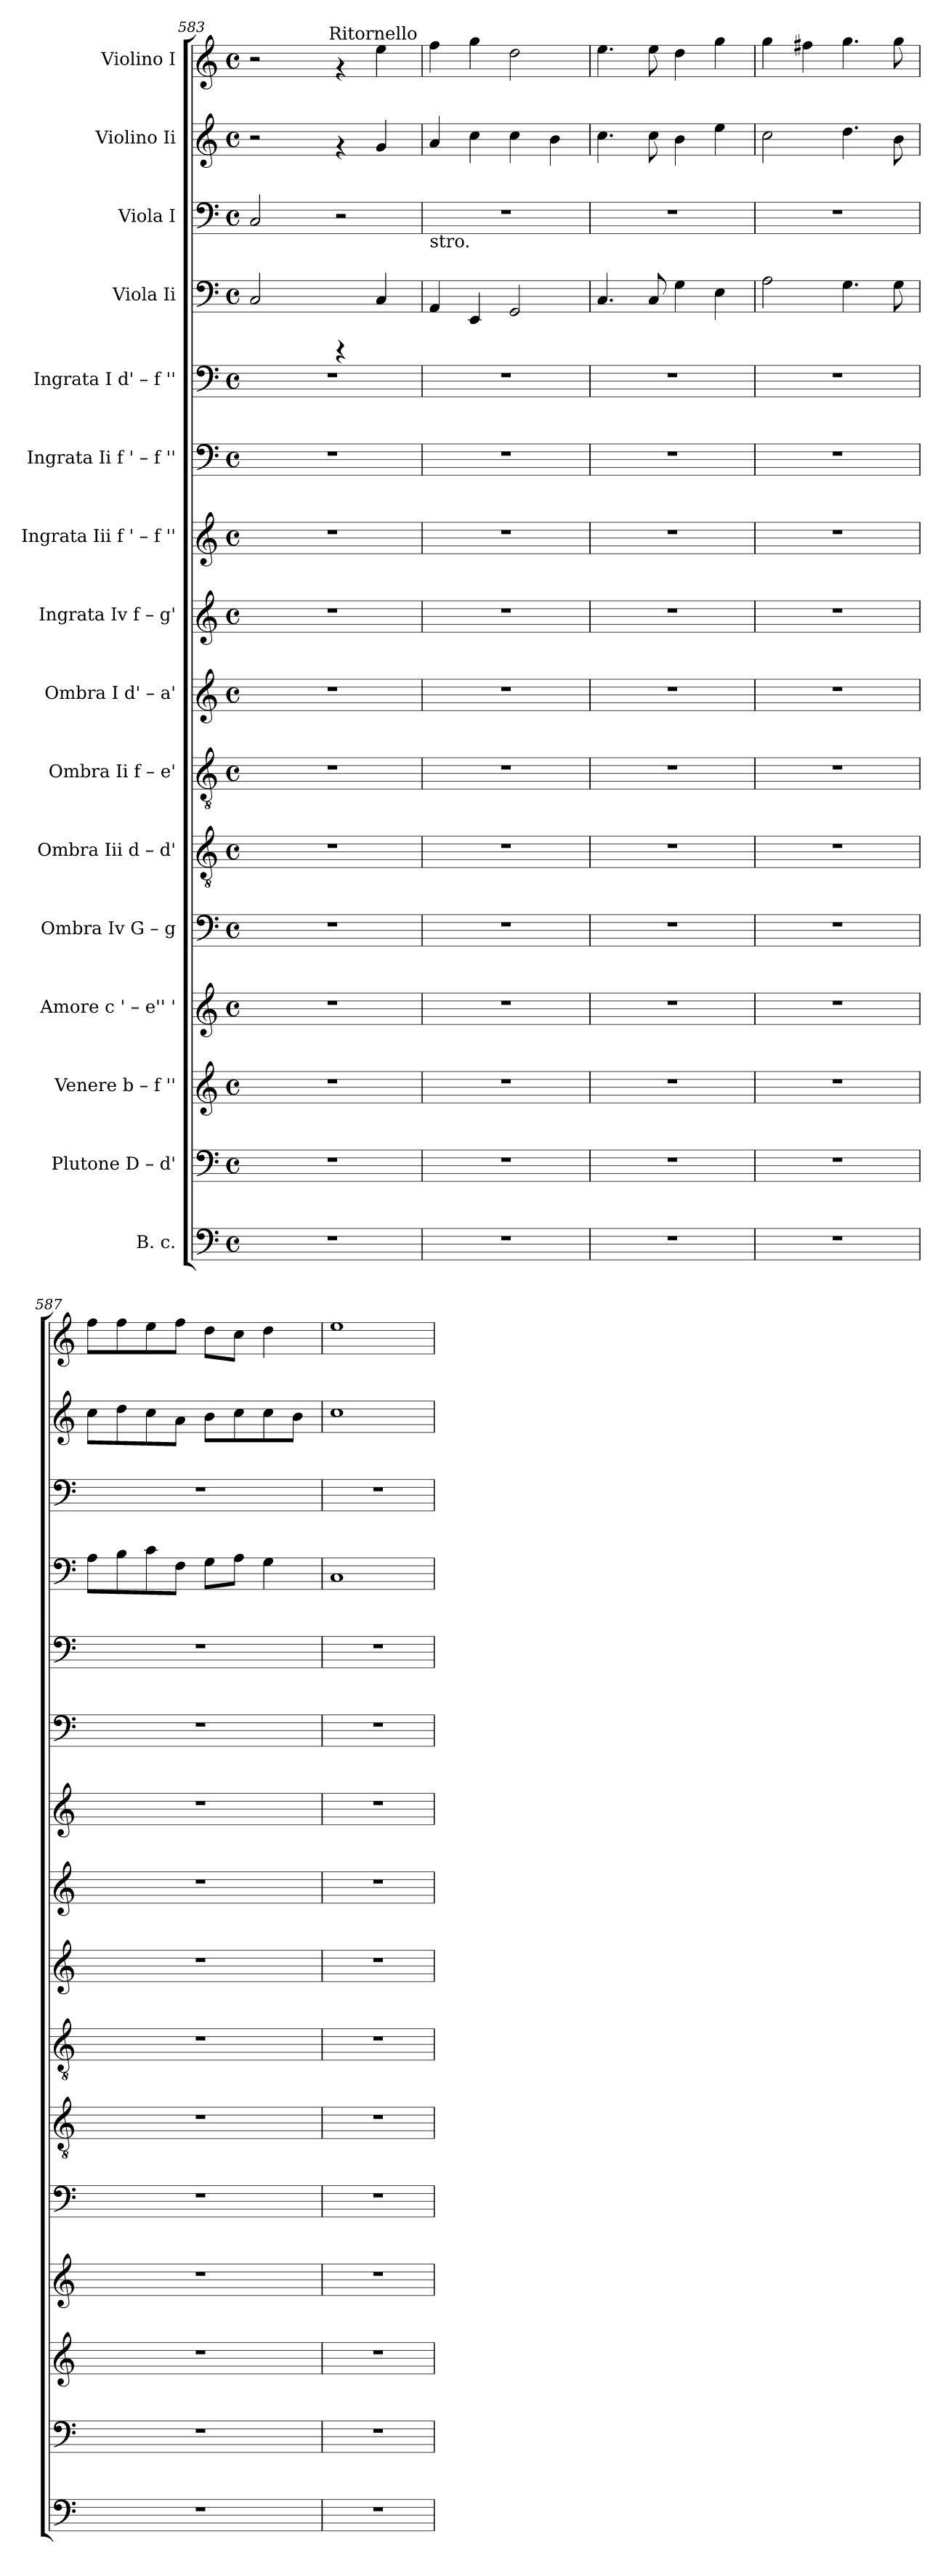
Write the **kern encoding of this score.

**kern	**kern	**kern	**kern	**kern	**kern	**kern	**kern	**kern	**kern	**kern	**kern	**kern	**kern	**kern	**kern	**text
*part16	*part15	*part14	*part13	*part12	*part11	*part10	*part9	*part8	*part7	*part6	*part5	*part4	*part3	*part2	*part1	*part1
*staff16	*staff15	*staff14	*staff13	*staff12	*staff11	*staff10	*staff9	*staff8	*staff7	*staff6	*staff5	*staff4	*staff3	*staff2	*staff1	*staff1
*I"B. c.	*I"Plutone  D – d'	*I"Venere  b – f ''	*I"Amore  c ' – e''  '	*I"Ombra Iv  G – g	*I"Ombra Iii  d – d'	*I"Ombra Ii  f – e'	*I"Ombra I  d' – a'	*I"Ingrata Iv  f – g'	*I"Ingrata Iii  f ' – f ''	*I"Ingrata Ii  f ' – f ''	*I"Ingrata I  d' – f ''	*I"Viola Ii	*I"Viola I	*I"Violino Ii	*I"Violino I	*
!!LO:LB:g=z
*clefF4	*clefF4	*clefG2	*clefG2	*clefF4	*clefGv2	*clefGv2	*clefG2	*clefG2	*clefG2	*clefF4	*clefF4	*clefF4	*clefF4	*clefG2	*clefG2	*
*k[]	*k[]	*k[]	*k[]	*k[]	*k[]	*k[]	*k[]	*k[]	*k[]	*k[]	*k[]	*k[]	*k[]	*k[]	*k[]	*
*C:	*C:	*C:	*C:	*C:	*C:	*C:	*C:	*C:	*C:	*C:	*C:	*C:	*C:	*C:	*C:	*
*M4/4	*M4/4	*M4/4	*M4/4	*M4/4	*M4/4	*M4/4	*M4/4	*M4/4	*M4/4	*M4/4	*M4/4	*M4/4	*M4/4	*M4/4	*M4/4	*
*met(c)	*met(c)	*met(c)	*met(c)	*met(c)	*met(c)	*met(c)	*met(c)	*met(c)	*met(c)	*met(c)	*met(c)	*met(c)	*met(c)	*met(c)	*met(c)	*
=583	=583	=583	=583	=583	=583	=583	=583	=583	=583	=583	=583	=583	=583	=583	=583	=583
*	*	*	*	*	*	*	*	*	*	*	*	*	*	*	*^	*
1r	1r	1r	1r	1r	1r	1r	1r	1r	1r	1r	1r	2C/	2C/	2r	2r	4ryy	.
.	.	.	.	.	.	.	.	.	.	.	.	.	.	.	.	8...ryy	.
!	!	!	!	!	!	!	!	!	!	!	!	!	!	!	!	!LO:TX:a:t=Ritornello	!
.	.	.	.	.	.	.	.	.	.	.	.	.	.	.	.	2ryy	.
.	.	.	.	.	.	.	.	.	.	.	.	4rCCC	2r	4rf	4rf	.	.
!	!	!	!	!	!	!	!	!	!	!	!	!	!	!	!	!	!LO:LY:b:cj
.	.	.	.	.	.	.	.	.	.	.	.	4C/	.	4g/	4ee\	.	.
.	.	.	.	.	.	.	.	.	.	.	.	.	.	.	.	64ryy	.
=584	=584	=584	=584	=584	=584	=584	=584	=584	=584	=584	=584	=584	=584	=584	=584	=584	=584
!	!	!	!	!	!	!	!	!	!	!	!	!	!LO:TX:b:t=stro.	!	!	!	!
!	!	!	!	!	!	!	!	!	!	!	!	!	!	!	!	!	!LO:LY:b:cj
*	*	*	*	*	*	*	*	*	*	*	*	*	*	*	*v	*v	*
1r	1r	1r	1r	1r	1r	1r	1r	1r	1r	1r	1r	4AA/	1r	4a/	4ff\	.
!	!	!	!	!	!	!	!	!	!	!	!	!	!	!	!	!LO:LY:b:cj
.	.	.	.	.	.	.	.	.	.	.	.	4EE/	.	4cc\	4gg\	.
!	!	!	!	!	!	!	!	!	!	!	!	!	!	!	!	!LO:LY:b:cj
.	.	.	.	.	.	.	.	.	.	.	.	2GG/	.	4cc\	2dd\	.
.	.	.	.	.	.	.	.	.	.	.	.	.	.	4b\	.	.
=585	=585	=585	=585	=585	=585	=585	=585	=585	=585	=585	=585	=585	=585	=585	=585	=585
!	!	!	!	!	!	!	!	!	!	!	!	!	!	!	!	!LO:LY:b:cj
1r	1r	1r	1r	1r	1r	1r	1r	1r	1r	1r	1r	4.C/	1r	4.cc\	4.ee\	.
!	!	!	!	!	!	!	!	!	!	!	!	!	!	!	!	!LO:LY:b:cj
.	.	.	.	.	.	.	.	.	.	.	.	8C/	.	8cc\	8ee\	.
!	!	!	!	!	!	!	!	!	!	!	!	!	!	!	!	!LO:LY:b:cj
.	.	.	.	.	.	.	.	.	.	.	.	4G\	.	4b\	4dd\	.
!	!	!	!	!	!	!	!	!	!	!	!	!	!	!	!	!LO:LY:b:cj
.	.	.	.	.	.	.	.	.	.	.	.	4E\	.	4ee\	4gg\	.
=586	=586	=586	=586	=586	=586	=586	=586	=586	=586	=586	=586	=586	=586	=586	=586	=586
!	!	!	!	!	!	!	!	!	!	!	!	!	!	!	!	!LO:LY:b:cj
1r	1r	1r	1r	1r	1r	1r	1r	1r	1r	1r	1r	2A\	1r	2cc\	4gg\	.
!	!	!	!	!	!	!	!	!	!	!	!	!	!	!	!	!LO:LY:b:cj
.	.	.	.	.	.	.	.	.	.	.	.	.	.	.	4ff#X\	.
!	!	!	!	!	!	!	!	!	!	!	!	!	!	!	!	!LO:LY:b:cj
.	.	.	.	.	.	.	.	.	.	.	.	4.G\	.	4.dd\	4.gg\	.
!	!	!	!	!	!	!	!	!	!	!	!	!	!	!	!	!LO:LY:b:cj
.	.	.	.	.	.	.	.	.	.	.	.	8G\	.	8b\	8gg\	.
=587	=587	=587	=587	=587	=587	=587	=587	=587	=587	=587	=587	=587	=587	=587	=587	=587
!	!	!	!	!	!	!	!	!	!	!	!	!	!	!	!	!LO:LY:b:cj
1r	1r	1r	1r	1r	1r	1r	1r	1r	1r	1r	1r	8A\L	1r	8cc\L	8ff\L	.
!	!	!	!	!	!	!	!	!	!	!	!	!	!	!	!	!LO:LY:b:cj
.	.	.	.	.	.	.	.	.	.	.	.	8B\	.	8dd\	8ff\	.
!	!	!	!	!	!	!	!	!	!	!	!	!	!	!	!	!LO:LY:b:cj
.	.	.	.	.	.	.	.	.	.	.	.	8c\	.	8cc\	8ee\	.
!	!	!	!	!	!	!	!	!	!	!	!	!	!	!	!	!LO:LY:b:cj
.	.	.	.	.	.	.	.	.	.	.	.	8F\J	.	8a\J	8ff\J	.
!	!	!	!	!	!	!	!	!	!	!	!	!	!	!	!	!LO:LY:b:cj
.	.	.	.	.	.	.	.	.	.	.	.	8G\L	.	8b\L	8dd\L	.
!	!	!	!	!	!	!	!	!	!	!	!	!	!	!	!	!LO:LY:b:cj
.	.	.	.	.	.	.	.	.	.	.	.	8A\J	.	8cc\	8cc\J	.
!	!	!	!	!	!	!	!	!	!	!	!	!	!	!	!	!LO:LY:b:cj
.	.	.	.	.	.	.	.	.	.	.	.	4G\	.	8cc\	4dd\	.
.	.	.	.	.	.	.	.	.	.	.	.	.	.	8b\J	.	.
=588	=588	=588	=588	=588	=588	=588	=588	=588	=588	=588	=588	=588	=588	=588	=588	=588
!	!	!	!	!	!	!	!	!	!	!	!	!	!	!	!	!LO:LY:b:cj
1r	1r	1r	1r	1r	1r	1r	1r	1r	1r	1r	1r	1C	1r	1cc	1ee	.
=	=	=	=	=	=	=	=	=	=	=	=	=	=	=	=	=
*-	*-	*-	*-	*-	*-	*-	*-	*-	*-	*-	*-	*-	*-	*-	*-	*-
